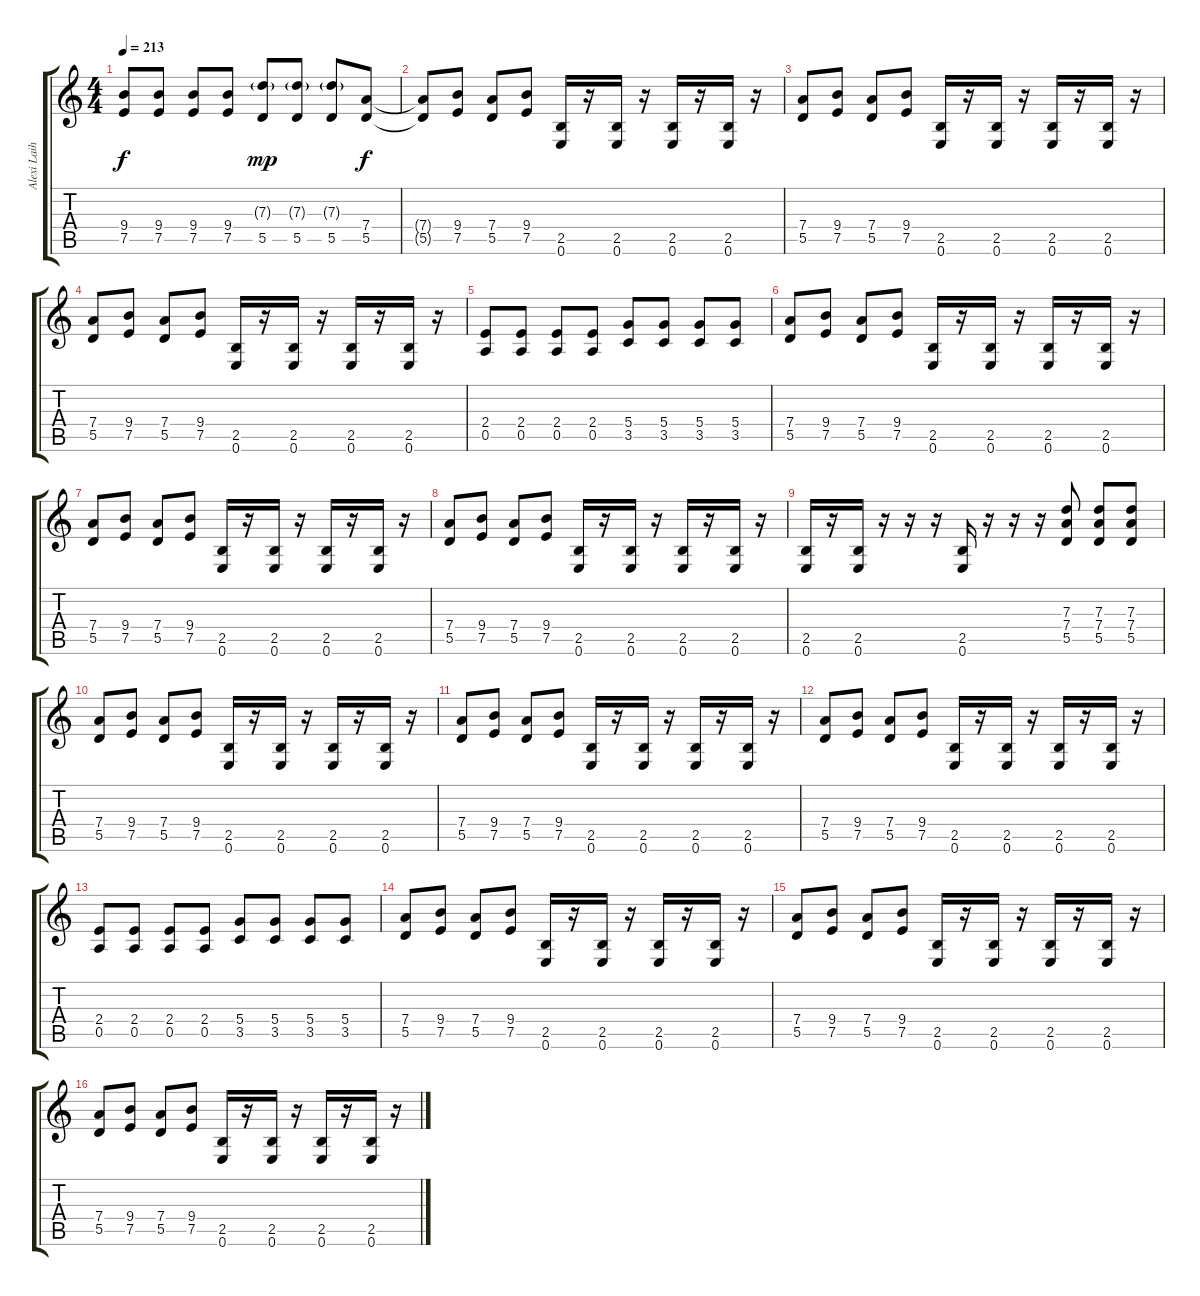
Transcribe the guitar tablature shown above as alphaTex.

\track ("Alexi Laiho" "Alexi Laih") {instrument distortionguitar}
\staff {score tabs}
\tuning (E4 B3 G3 D3 A2 E2) {hide}
\ts (4 4)
\tempo 213
\clef g2
\ks c
(9.4 7.5).8{dy f} (9.4 7.5).8 (9.4 7.5).8 (9.4 7.5).8 (7.3{g} 5.5).8{dy mp} (7.3{g} 5.5).8 (7.3{g} 5.5).8 (7.4 5.5).8{dy f} |
(7.4{t} 5.5{t}).8 (9.4 7.5).8 (7.4 5.5).8 (9.4 7.5).8 (2.5 0.6).16 r.16 (2.5 0.6).16 r.16 (2.5 0.6).16 r.16 (2.5 0.6).16 r.16 |
(7.4 5.5).8 (9.4 7.5).8 (7.4 5.5).8 (9.4 7.5).8 (2.5 0.6).16 r.16 (2.5 0.6).16 r.16 (2.5 0.6).16 r.16 (2.5 0.6).16 r.16 |
(7.4 5.5).8 (9.4 7.5).8 (7.4 5.5).8 (9.4 7.5).8 (2.5 0.6).16 r.16 (2.5 0.6).16 r.16 (2.5 0.6).16 r.16 (2.5 0.6).16 r.16 |
(2.4 0.5).8 (2.4 0.5).8 (2.4 0.5).8 (2.4 0.5).8 (5.4 3.5).8 (5.4 3.5).8 (5.4 3.5).8 (5.4 3.5).8 |
(7.4 5.5).8 (9.4 7.5).8 (7.4 5.5).8 (9.4 7.5).8 (2.5 0.6).16 r.16 (2.5 0.6).16 r.16 (2.5 0.6).16 r.16 (2.5 0.6).16 r.16 |
(7.4 5.5).8 (9.4 7.5).8 (7.4 5.5).8 (9.4 7.5).8 (2.5 0.6).16 r.16 (2.5 0.6).16 r.16 (2.5 0.6).16 r.16 (2.5 0.6).16 r.16 |
(7.4 5.5).8 (9.4 7.5).8 (7.4 5.5).8 (9.4 7.5).8 (2.5 0.6).16 r.16 (2.5 0.6).16 r.16 (2.5 0.6).16 r.16 (2.5 0.6).16 r.16 |
(2.5 0.6).16 r.16 (2.5 0.6).16 r.16 r.16 r.16 (2.5 0.6).16 r.16 r.16 r.16 (7.3 7.4 5.5).8 (7.3 7.4 5.5).8 (7.3 7.4 5.5).8 |
(7.4 5.5).8 (9.4 7.5).8 (7.4 5.5).8 (9.4 7.5).8 (2.5 0.6).16 r.16 (2.5 0.6).16 r.16 (2.5 0.6).16 r.16 (2.5 0.6).16 r.16 |
(7.4 5.5).8 (9.4 7.5).8 (7.4 5.5).8 (9.4 7.5).8 (2.5 0.6).16 r.16 (2.5 0.6).16 r.16 (2.5 0.6).16 r.16 (2.5 0.6).16 r.16 |
(7.4 5.5).8 (9.4 7.5).8 (7.4 5.5).8 (9.4 7.5).8 (2.5 0.6).16 r.16 (2.5 0.6).16 r.16 (2.5 0.6).16 r.16 (2.5 0.6).16 r.16 |
(2.4 0.5).8 (2.4 0.5).8 (2.4 0.5).8 (2.4 0.5).8 (5.4 3.5).8 (5.4 3.5).8 (5.4 3.5).8 (5.4 3.5).8 |
(7.4 5.5).8 (9.4 7.5).8 (7.4 5.5).8 (9.4 7.5).8 (2.5 0.6).16 r.16 (2.5 0.6).16 r.16 (2.5 0.6).16 r.16 (2.5 0.6).16 r.16 |
(7.4 5.5).8 (9.4 7.5).8 (7.4 5.5).8 (9.4 7.5).8 (2.5 0.6).16 r.16 (2.5 0.6).16 r.16 (2.5 0.6).16 r.16 (2.5 0.6).16 r.16 |
(7.4 5.5).8 (9.4 7.5).8 (7.4 5.5).8 (9.4 7.5).8 (2.5 0.6).16 r.16 (2.5 0.6).16 r.16 (2.5 0.6).16 r.16 (2.5 0.6).16 r.16
